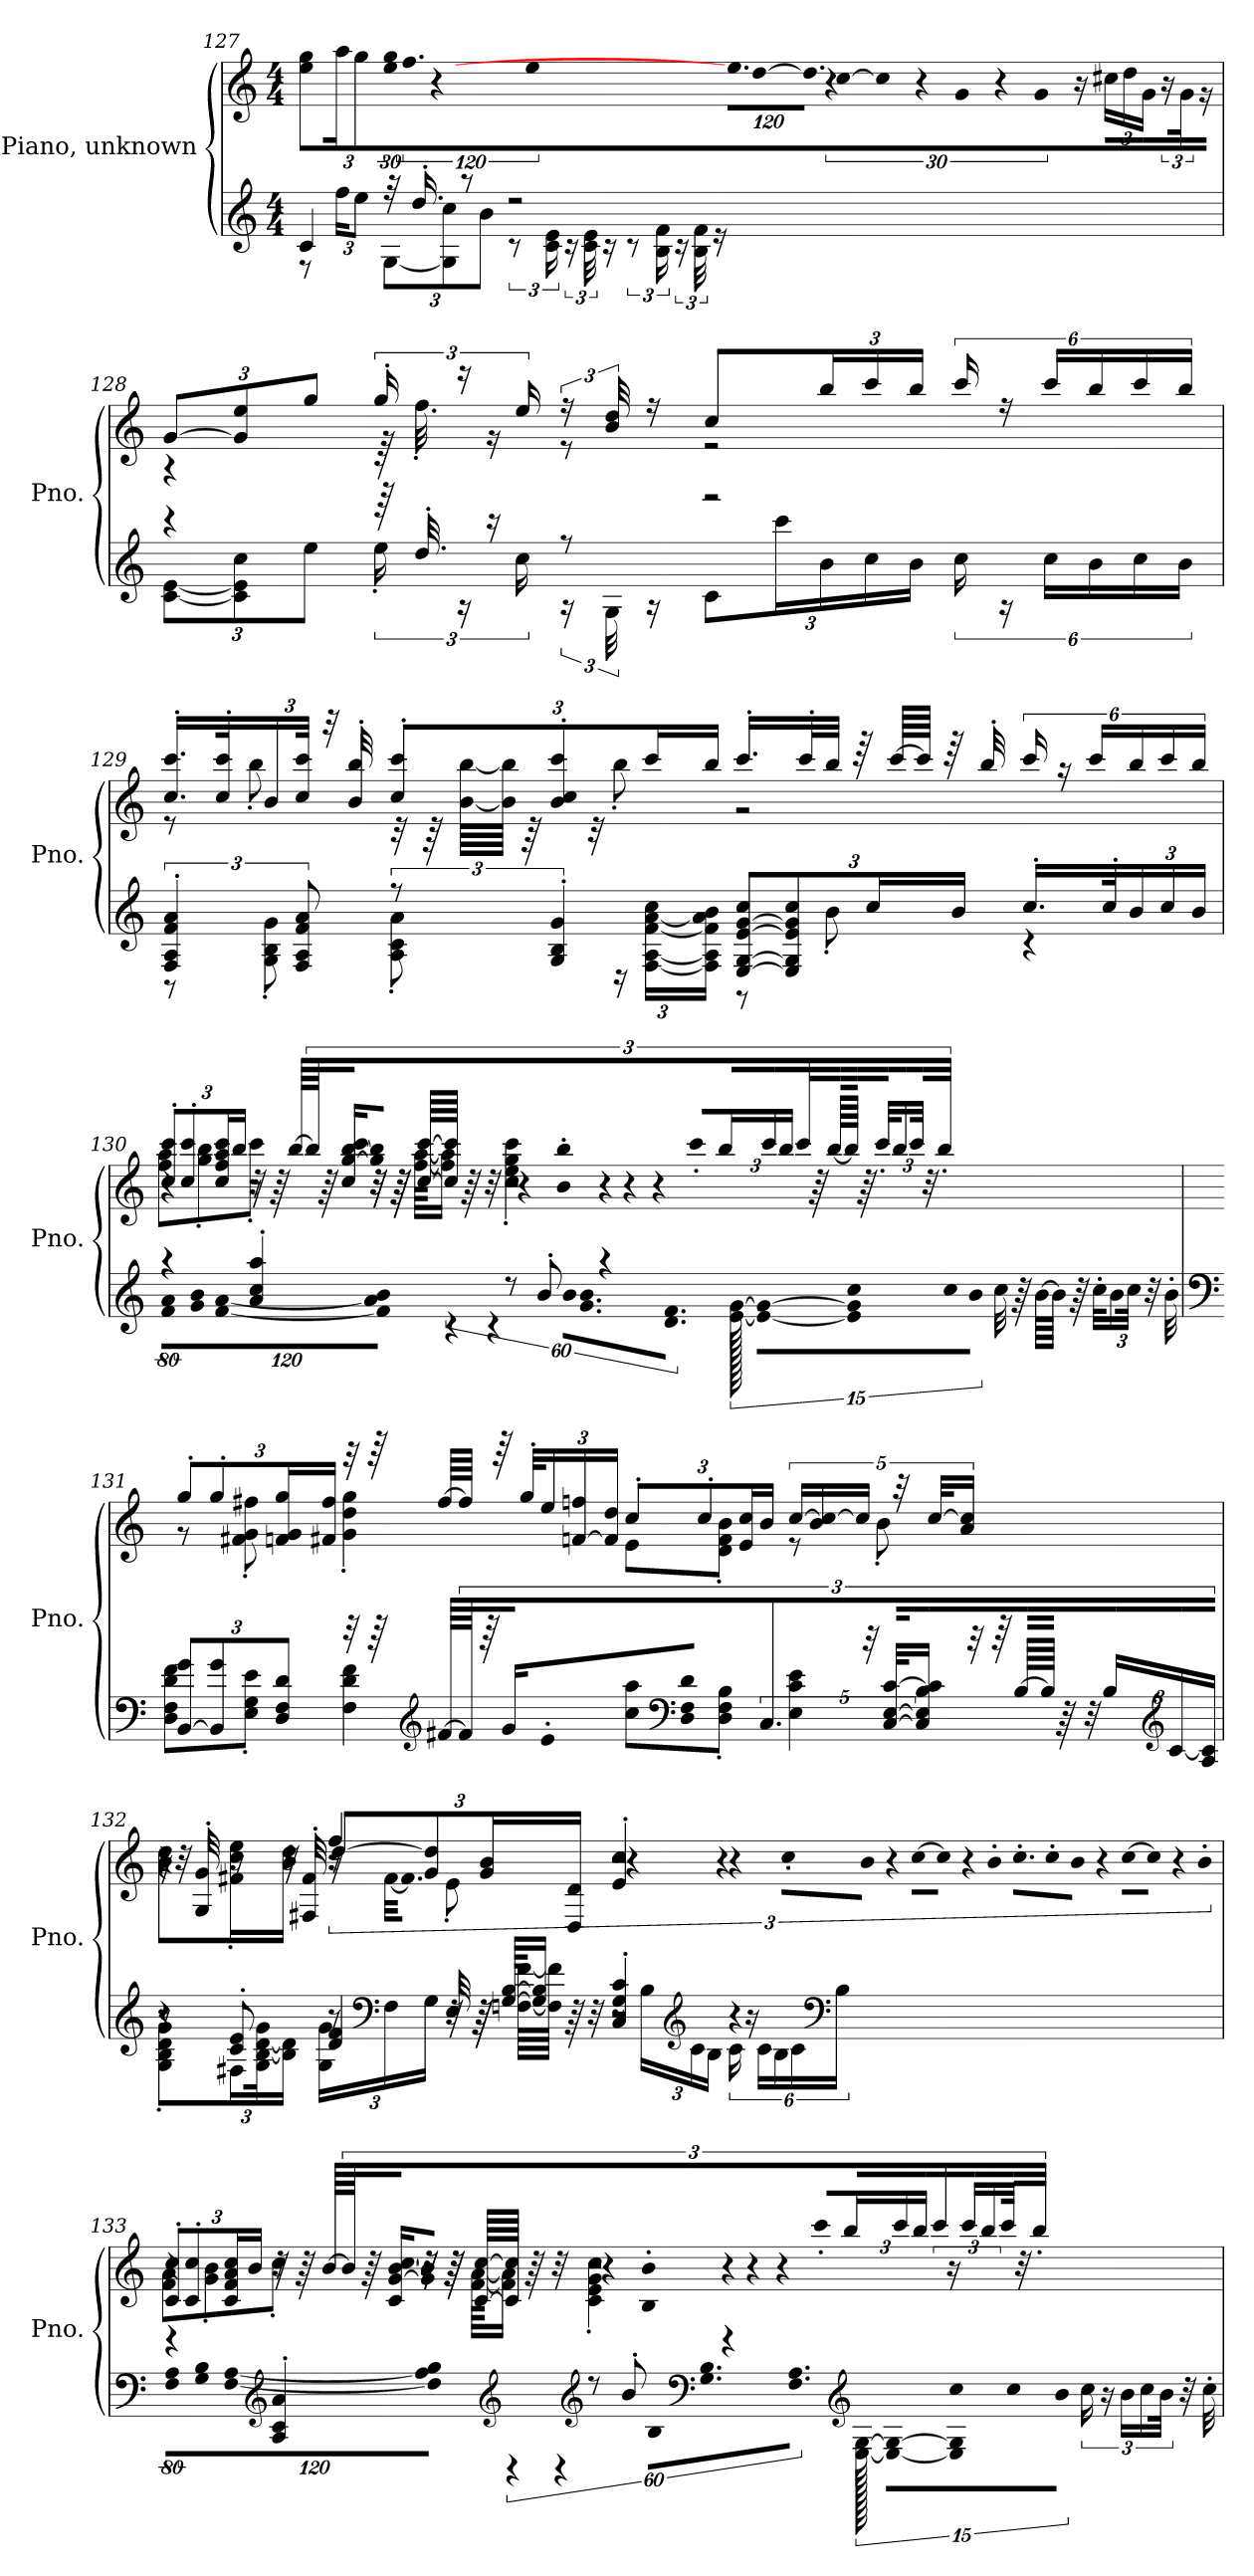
**kern	**kern
*part1	*part1
*staff2	*staff1
*I"Piano, unknown	*
*I'Pno.	*
!!LO:LB:g=z
*clefG2	*clefG2
*k[]	*k[]
*M4/4	*M4/4
=127	=127
*^	*
4c/	8r	8ee\ 8gg\L
*	*Xbrackettup	*Xbrackettup
.	24ff\KL	24aa\K
.	12ee\J	12gg\
*	*	*brackettup
!	!	!LO:N:vis=64
32r	[12G\L	960%17ee\ 960%17gg\KLL
!	!	!LO:N:vis=32.
.	.	1920%103ff\JJJ
16.dd'/	.	.
!	!	!LO:N:vis=64
.	.	960%17r
.	12G\] 12cc\	.
!	!	!LO:N:vis=64
.	.	[960%17ee\
.	.	1920ryy
!	!	!LO:N:vis=32.
.	.	1920%103ee\LLL]
8r	.	.
!	!	!LO:N:vis=64
.	.	[960%17dd\K
.	12b\J	.
!	!	!LO:N:vis=32.
.	.	1920%103dd\JJJ]
!	!	!LO:N:vis=64
.	.	960%17r
*	*brackettup	*
2r	12r	[1920cc\
.	.	1920%79cc\]
.	.	24r
.	24c\ 24e\	24g/
.	24r	24r
.	48c\ 48e\	48g/
.	16r	16r
*	*	*Xbrackettup
.	12r	24cc#X\LL
.	.	24dd\
.	24B\ 24f\	24g\JJ
*	*	*brackettup
.	24r	24r
.	48B\ 48f\	48g/
.	16r	16r
!!LO:LB:g=z
=128	=128	=128
*	*Xbrackettup	*Xbrackettup
*	*	*^
4r	[12c\ [12e\L	[12g/L	4r
.	12c\] 12e\] 12cc\	12g/] 12ee/	.
.	12ee\J	12gg/J	.
*	*brackettup	*brackettup	*
64r	24ee'\	24gg'/	64r
32.dd'/	.	.	32.ff'\
.	24r	24r	.
16r	.	.	16r
.	24cc\	24ee/	.
8r	24r	24r	8r
.	48G\	48b/ 48dd/	.
.	16r	16r	.
*	*Xbrackettup	*	*
2r	12c\L	8cc/L	2r
.	24ccc\L	.	.
*	*	*Xbrackettup	*
.	24b\	24bb/L	.
.	24cc\	24ccc/	.
.	24b\JJ	24bb/JJ	.
*	*brackettup	*brackettup	*
.	24cc\	24ccc/	.
.	24r	24r	.
.	24cc\LL	24ccc/LL	.
*	*Xbrackettup	*Xbrackettup	*
.	24b\	24bb/	.
.	24cc\	24ccc/	.
.	24b\JJ	24bb/JJ	.
!!LO:PB:g=z	!!
=129	=129	=129	=129
*brackettup	*	*	*
6F/' 6A/' 6f/' 6a/'	8r	16.cc/' 16.ccc/'LL	8r
.	.	32cc/' 32ccc/'K	.
.	8G\' 8B\' 8g\'	24b/	8bb'\
12F/ 12A/ 12f/ 12a/	.	48cc/ 48ccc/JJk	.
.	.	32r	.
.	.	32b/' 32bb/'	.
12r	8A\' 8c\' 8a\'	12cc/' 12ccc/'L	32r
.	.	.	64r
.	.	.	[64b\ [64bb\LLLL
.	.	.	64b\] 64bb\]JJJJ
.	.	.	64r
6G/' 6B/' 6g/'	.	12b/' 12cc/' 12ccc/'	.
.	.	.	32r
.	24r	.	8bb'\
.	[24F\ [24A\ [24f\ [24a\ 24cc\LL	24ccc/L	.
.	24F\] 24A\] 24f\] 24a\] 24b\JJ	24bb/JJ	.
*Xbrackettup	*	*	*
[12E/ [12G/ [12e/ [12g/ 12cc/L	8r	16.ccc'/LL	2r
12E/] 12G/] 12e/] 12g/] 12cc/	.	.	.
.	.	32ccc'/L	.
.	8b'\	32bb/JJJ	.
.	.	64r	.
24cc/L	.	.	.
.	.	[64ccc/LLLL	.
.	.	64ccc/JJJJ]	.
.	.	64r	.
24b/JJ	.	.	.
.	.	32bb'/	.
*	*	*brackettup	*
16.cc'/LL	4r	24ccc/	.
.	.	24r	.
.	.	24ccc/LL	.
32cc'/K	.	.	.
*	*	*Xbrackettup	*
24b/	.	24bb/	.
24cc/	.	24ccc/	.
24b/JJ	.	24bb/JJ	.
*	*	*v	*v
!!LO:LB:g=z
=130	=130	=130
*	*brackettup	*
!	!LO:N:vis=8	!
*	*	*^
*	*	*	*^
4r	640%71f\ 640%71a\L	12cc/' 12ccc/'L	8ff\ 8aa\L	4r
.	.	12cc/' 12ccc/'	.	.
!	!LO:N:vis=16	!	!	!
.	1920%107g\ 1920%107b\L	.	.	.
.	.	.	8gg\' 8bb\'	.
!	!LO:N:vis=32	!	!	!
.	[1920%53f\ [1920%53a\K	24cc/ 24ff/ 24aa/ 24ccc/L	.	.
!	!LO:N:vis=16	!	!	!
.	1920%107f\] 1920%107a\] 1920%107b\JJ	.	.	.
.	.	24bb/JJ	.	.
!	!LO:N:vis=32	!	!	!
4a/' 4cc/' 4aa/'	1920%53r	32r	8ccc'\J	8r
!	!LO:N:vis=32	!	!	!
.	1920%53r	.	.	.
.	.	64r	.	.
.	.	[64bb/LLLL	.	.
.	1920ryy	.	.	.
!	!LO:N:vis=32	!	!	!
.	1920%53b\KLL	.	.	.
*	*	*brackettup	*	*
.	.	96bb/JJJJ]	.	.
.	.	96r	.	.
.	18.g\ 18.b\	24cc/ [24gg/ [24bb/ 24ccc/LL	.	.
.	.	16gg/] 16bb/]JJ	32r	32r
.	.	.	64r	64r
.	18.d\ 18.f\JJ	.	.	.
.	.	.	[64ff\ [64aa\KKLL	[64cc/ [64ccc/LLLL
.	.	32r	16ff\] 16aa\]JJ	64cc/] 64ccc/]JJJJ
.	.	.	.	64r
.	.	32b/' 32bb/'	.	32r
8r	[1920e\ [1920g\	16r	4cc\' 4ee\' 4gg\' 4ccc\'	2r
.	640%53e\_ 640%53g\_L	.	.	.
.	.	32r	.	.
.	12e\] 12g\] 12cc\	.	.	.
.	.	32ccc'/KLL	.	.
*	*	*Xbrackettup	*	*
8b'/	.	24bb/	.	.
.	24cc\L	24ccc/	.	.
.	24b\JJ	24bb/JJ	.	.
4r	32cc\	32ccc/	4r	.
.	64r	64r	.	.
.	[64b\LLLL	[64bb/LLLL	.	.
.	64b\JJJJ]	64bb/JJJJ]	.	.
.	64r	64r	.	.
.	32cc'\KLL	32ccc'/KLL	.	.
*	*Xbrackettup	*	*	*
.	24b\	24bb/	.	.
.	48cc\JJk	48ccc/JJk	.	.
.	32r	32r	.	.
.	32b'\	32bb'/	.	.
*	*	*v	*v	*v
!!LO:LB:g=z
=131	=131	=131
*clefF4	*	*
*	*	*^
[12BB/ 12g/L	8D\ 8F\ 8d\ 8f\L	12gg'/L	8r
12BB/] 12g/	.	12gg'/	.
.	8E\' 8G\' 8e\'J	.	8f#X\' 8g\' 8ff#X\'
12D/ 12F/ 12d/J	.	24fn/ 24g/ 24gg/L	.
.	.	24f#X/ 24ff#/JJ	.
32r	4F\ 4d\ 4f\	32r	4g\' 4dd\' 4gg\'
64r	.	64r	.
*clefG2	*	*	*
[64f#X/LLLL	.	[64ff#/LLLL	.
*brackettup	*	*	*
96f#/JJJJ]	.	64ff#/JJJJ]	.
96r	.	.	.
.	.	64r	.
24g/LL	.	.	.
.	.	32gg'/KLL	.
16e'/	.	24ee/	.
.	.	[24fn/ 24ffn/	.
*clefF4	*	*	*
16D/ 16F/ 16d/JJ	.	.	.
.	.	24f/] 24dd/JJ	.
10.C/	8E\ 8c\L	12cc'/L	8e\L
.	.	12cc'/	.
.	8D\' 8F\' 8B\'J	.	8d\' 8f\' 8b\'J
40r	.	.	.
.	.	24e/ 24cc/L	.
[40C/ [40E/ [40c/KLL	.	.	.
20C/] 20E/] 20B/ 20c/]JJ	.	.	.
.	.	24b/JJ	.
*	*	*brackettup	*
32r	4E\ 4c\ 4e\	[20cc/LL	8r
64r	.	.	.
[64B/LLLL	.	.	.
.	.	20b/ 20cc/_	.
64B/JJJJ]	.	.	.
64r	.	.	.
32r	.	.	.
.	.	20cc/JJ]	.
*Xbrackettup	*	*	*
24B/LL	.	.	8b'\
.	.	40r	.
*clefG2	*	*	*
[24c/	.	.	.
.	.	[40cc/KLL	.
.	.	20a/ 20cc/]JJ	.
24A/ 24c/]JJ	.	.	.
!!LO:LB:g=z
=132	=132	=132	=132
*	*^	*^	*^
4r	8G\' 8B\' 8d\' 8g\'L	8r	4r	8b\ 8dd\L	16r	4r
.	.	.	.	.	32r	.
.	.	.	.	.	32G/' 32g/'	.
.	24F#X\L	8c/' 8e/'	.	16f#X\' 16cc\' 16ee\'L	16r	.
.	48G\ [48B\ [48d\ 48g\K	.	.	.	.	.
.	16B\] 16d\]JJ	.	.	16b\ 16dd\JJ	32r	.
.	.	.	.	.	32F#X/' 32f#/'	.
*	*	*	*	*	*Xbrackettup	*
4d/ 4f/	24G\ 24g\LL	8r	4ff/	24r	[12dd/L	8r
*clefF4	*	*	*	*	*	*
.	24F#\	.	.	[48f#\KKL	.	.
.	.	.	.	8.f#\J]	.	.
.	24G\JJ	.	.	.	12g/ 12dd/]	.
.	32r	32E/	.	.	.	8e'\
.	64r	64r	.	.	.	.
.	.	.	.	.	24g/ 24b/L	.
.	[64Fn\ [64f\LLLL	[64G/ [64B/KKLL	.	.	.	.
.	64F\] 64f\]JJJJ	16G/] 16B/]JJ	.	.	.	.
.	64r	.	.	.	.	.
.	.	.	.	.	24D/ 24d/JJ	.
.	32r	.	.	.	.	.
2r	8r	4C/' 4G/' 4c/'	2r	16r	4e/' 4cc/'	2r
.	.	.	.	32r	.	.
.	.	.	.	32cc'\LLL	.	.
.	24B\LL	.	.	32b\JJJ	.	.
.	.	.	.	64r	.	.
*clefG2	*	*	*	*	*	*
.	24c\	.	.	.	.	.
.	.	.	.	[64cc\LLLL	.	.
.	.	.	.	64cc\JJJJ]	.	.
.	.	.	.	64r	.	.
.	24B\JJ	.	.	.	.	.
.	.	.	.	32b'\	.	.
*	*brackettup	*	*	*	*	*
.	24c\	4r	.	16.cc'\LL	4r	.
.	24r	.	.	.	.	.
.	24c\LL	.	.	.	.	.
.	.	.	.	32cc'\L	.	.
*	*Xbrackettup	*	*	*	*	*
.	24B\	.	.	32b\JJJ	.	.
.	.	.	.	64r	.	.
.	24c\	.	.	.	.	.
.	.	.	.	[64cc\LLLL	.	.
.	.	.	.	64cc\JJJJ]	.	.
.	.	.	.	64r	.	.
*clefF4	*	*	*	*	*	*
.	24B\JJ	.	.	.	.	.
.	.	.	.	32b'\	.	.
*	*v	*v	*	*	*	*
*	*	*v	*v	*v	*v
!!LO:LB:g=z
=133	=133	=133
*	*brackettup	*
*	*	*^
!	!LO:N:vis=8	!	!
*	*	*	*^
4r	640%71F\ 640%71A\L	12c/' 12cc/'L	8f\ 8a\L	4r
.	.	12c/' 12cc/'	.	.
!	!LO:N:vis=16	!	!	!
.	1920%107G\ 1920%107B\L	.	.	.
.	.	.	8g\' 8b\'	.
!	!LO:N:vis=32	!	!	!
.	[1920%53F\ [1920%53A\K	24c/ 24f/ 24a/ 24cc/L	.	.
!	!LO:N:vis=16	!	!	!
.	1920%107F\] 1920%107A\] 1920%107B\JJ	.	.	.
.	.	24b/JJ	.	.
*clefG2	*	*	*	*
!	!LO:N:vis=32	!	!	!
4A/' 4c/' 4a/'	1920%53r	32r	8cc'\J	8r
!	!LO:N:vis=32	!	!	!
.	1920%53r	.	.	.
.	.	64r	.	.
.	.	[64b/LLLL	.	.
.	1920ryy	.	.	.
!	!LO:N:vis=32	!	!	!
.	1920%53B\KLL	.	.	.
*	*	*brackettup	*	*
.	.	96b/JJJJ]	.	.
.	.	96r	.	.
*clefF4	*	*	*	*
.	18.G\ 18.B\	24c/ [24g/ [24b/ 24cc/LL	.	.
.	.	16g/] 16b/]JJ	32r	32r
.	.	.	64r	64r
.	18.F\ 18.A\JJ	.	.	.
.	.	.	[64f\ [64a\KKLL	[64c/ [64cc/LLLL
.	.	32r	16f\] 16a\]JJ	64c/] 64cc/]JJJJ
.	.	.	.	64r
.	.	32B/' 32b/'	.	32r
*clefG2	*	*	*	*
8r	[1920E\ [1920G\	16r	4c\' 4e\' 4g\' 4cc\'	2r
.	640%53E\_ 640%53G\_L	.	.	.
.	.	32r	.	.
.	12E\] 12G\] 12cc\	.	.	.
.	.	32ccc'/KLL	.	.
*	*	*Xbrackettup	*	*
8b'/	.	24bb/	.	.
.	24cc\L	24ccc/	.	.
.	24b\JJ	24bb/JJ	.	.
*	*	*brackettup	*	*
4r	24cc\	24ccc/	4r	.
.	24r	24r	.	.
.	24b\LL	24ccc/LL	.	.
*	*Xbrackettup	*Xbrackettup	*	*
.	24cc\	24bb/	.	.
.	48b\JJk	48ccc/JJk	.	.
.	32r	32r	.	.
.	32cc'\	32bb'/	.	.
*v	*v	*	*	*
*	*v	*v	*v
=	=
*-	*-
